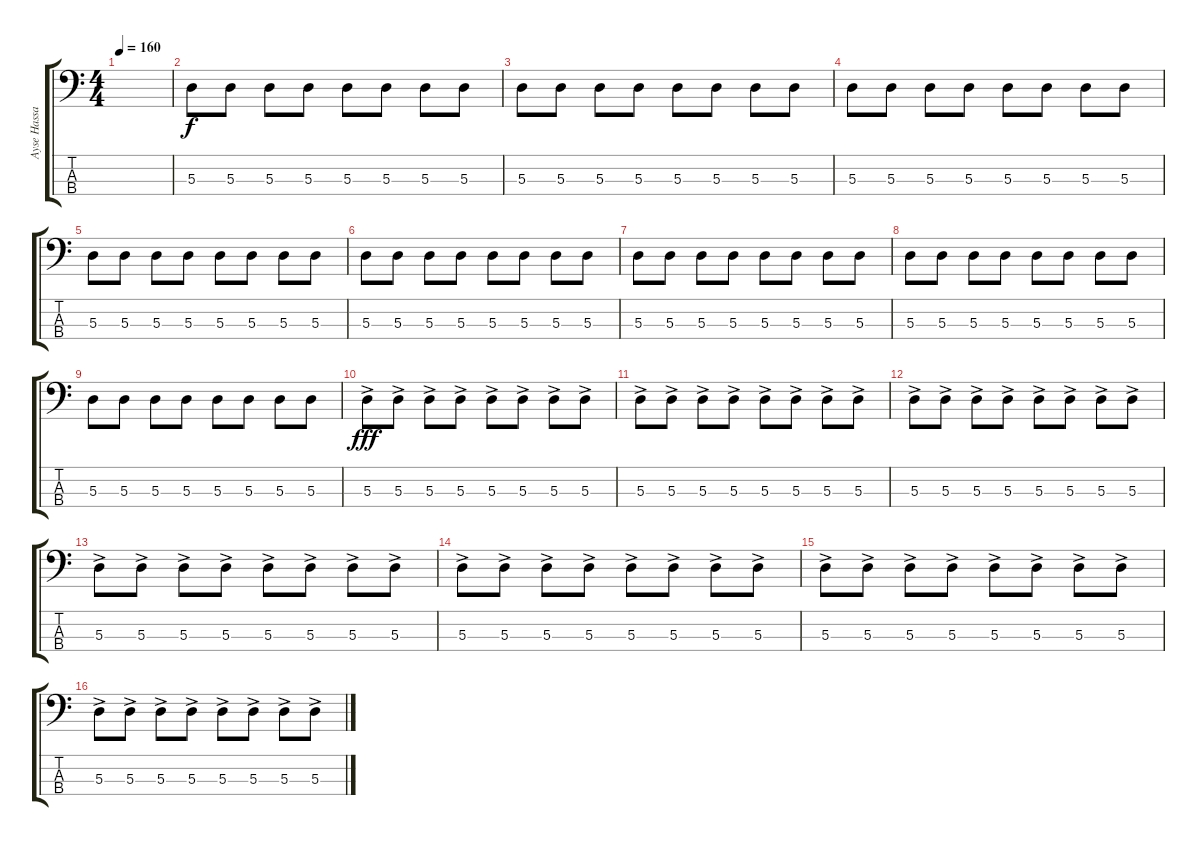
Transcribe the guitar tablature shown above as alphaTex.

\track ("Ayse Hassan - Bass" "Ayse Hassa") {instrument electricbasspick}
\staff {score tabs}
\tuning (G2 D2 A1 E1) {hide}
\ts (4 4)
\tempo 160
\clef f4
\ks c
|
5.3.8 5.3.8 5.3.8 5.3.8 5.3.8 5.3.8 5.3.8 5.3.8 |
5.3.8 5.3.8 5.3.8 5.3.8 5.3.8 5.3.8 5.3.8 5.3.8 |
5.3.8 5.3.8 5.3.8 5.3.8 5.3.8 5.3.8 5.3.8 5.3.8 |
5.3.8 5.3.8 5.3.8 5.3.8 5.3.8 5.3.8 5.3.8 5.3.8 |
5.3.8 5.3.8 5.3.8 5.3.8 5.3.8 5.3.8 5.3.8 5.3.8 |
5.3.8 5.3.8 5.3.8 5.3.8 5.3.8 5.3.8 5.3.8 5.3.8 |
5.3.8 5.3.8 5.3.8 5.3.8 5.3.8 5.3.8 5.3.8 5.3.8 |
5.3.8 5.3.8 5.3.8 5.3.8 5.3.8 5.3.8 5.3.8 5.3.8 |
5.3{ac}.8{dy fff} 5.3{ac}.8 5.3{ac}.8 5.3{ac}.8 5.3{ac}.8 5.3{ac}.8 5.3{ac}.8 5.3{ac}.8 |
5.3{ac}.8 5.3{ac}.8 5.3{ac}.8 5.3{ac}.8 5.3{ac}.8 5.3{ac}.8 5.3{ac}.8 5.3{ac}.8 |
5.3{ac}.8 5.3{ac}.8 5.3{ac}.8 5.3{ac}.8 5.3{ac}.8 5.3{ac}.8 5.3{ac}.8 5.3{ac}.8 |
5.3{ac}.8 5.3{ac}.8 5.3{ac}.8 5.3{ac}.8 5.3{ac}.8 5.3{ac}.8 5.3{ac}.8 5.3{ac}.8 |
5.3{ac}.8 5.3{ac}.8 5.3{ac}.8 5.3{ac}.8 5.3{ac}.8 5.3{ac}.8 5.3{ac}.8 5.3{ac}.8 |
5.3{ac}.8 5.3{ac}.8 5.3{ac}.8 5.3{ac}.8 5.3{ac}.8 5.3{ac}.8 5.3{ac}.8 5.3{ac}.8 |
5.3{ac}.8 5.3{ac}.8 5.3{ac}.8 5.3{ac}.8 5.3{ac}.8 5.3{ac}.8 5.3{ac}.8 5.3{ac}.8
